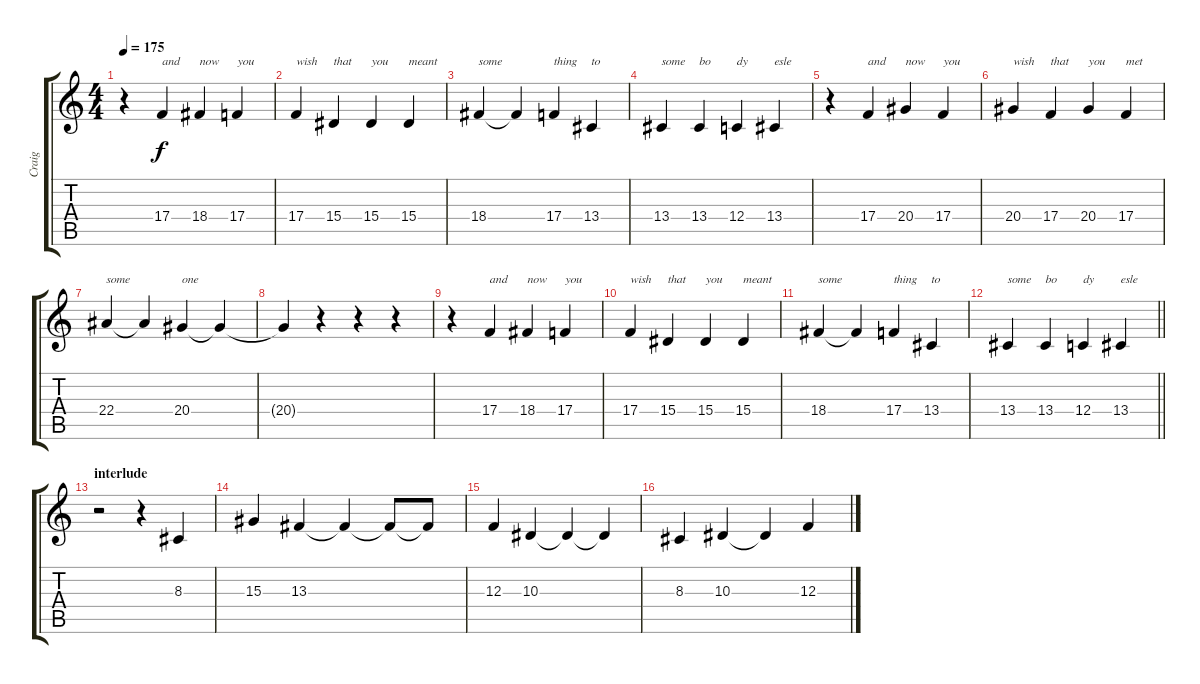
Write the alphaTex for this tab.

\track ("Craig" "Craig") {instrument voiceoohs}
\staff {score tabs}
\tuning (D4 A3 F3 C3 G2 C2) {hide}
\ts (4 4)
\tempo 175
\clef g2
\ks c
r.4{dy f} 17.4.4{txt "and"} 18.4.4{txt "now"} 17.4.4{txt "you"} |
17.4.4{txt "wish"} 15.4.4{txt "that"} 15.4.4{txt "you"} 15.4.4{txt "meant"} |
18.4.4{txt "some"} 18.4{t}.4 17.4.4{txt "thing"} 13.4.4{txt "to"} |
13.4.4{txt "some"} 13.4.4{txt "bo"} 12.4.4{txt "dy"} 13.4.4{txt "esle"} |
r.4 17.4.4{txt "and"} 20.4.4{txt "now"} 17.4.4{txt "you"} |
20.4.4{txt "wish"} 17.4.4{txt "that"} 20.4.4{txt "you"} 17.4.4{txt "met"} |
22.4.4{txt "some"} 22.4{t}.4 20.4.4{txt "one"} 20.4{t}.4 |
20.4{t}.4 r.4 r.4 r.4 |
r.4 17.4.4{txt "and"} 18.4.4{txt "now"} 17.4.4{txt "you"} |
17.4.4{txt "wish"} 15.4.4{txt "that"} 15.4.4{txt "you"} 15.4.4{txt "meant"} |
18.4.4{txt "some"} 18.4{t}.4 17.4.4{txt "thing"} 13.4.4{txt "to"} |
\barLineRight lightlight
13.4.4{txt "some"} 13.4.4{txt "bo"} 12.4.4{txt "dy"} 13.4.4{txt "esle"} |
\section ("" "interlude")
r.2 r.4 8.3.4 |
15.3.4 13.3.4 13.3{t}.4 13.3{t}.8 13.3{t}.8 |
12.3.4 10.3.4 10.3{t}.4 10.3{t}.4 |
8.3.4 10.3.4 10.3{t}.4 12.3.4
